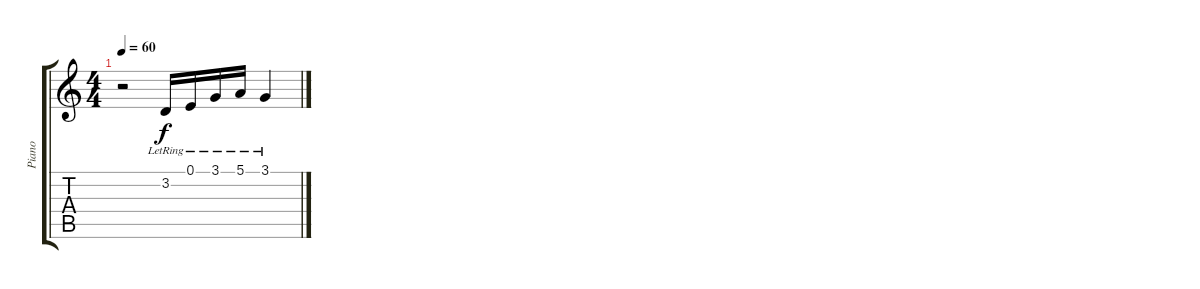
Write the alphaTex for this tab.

\track ("Piano" "Piano") {instrument brightacousticpiano}
\staff {score tabs}
\tuning (E4 B3 G3 D3 A2 E2) {hide}
\ts (4 4)
\tempo 60
\clef g2
\ks c
r.2{dy f} 3.2{lr}.16 0.1{lr}.16 3.1{lr}.16 5.1{lr}.16 3.1{lr}.4
